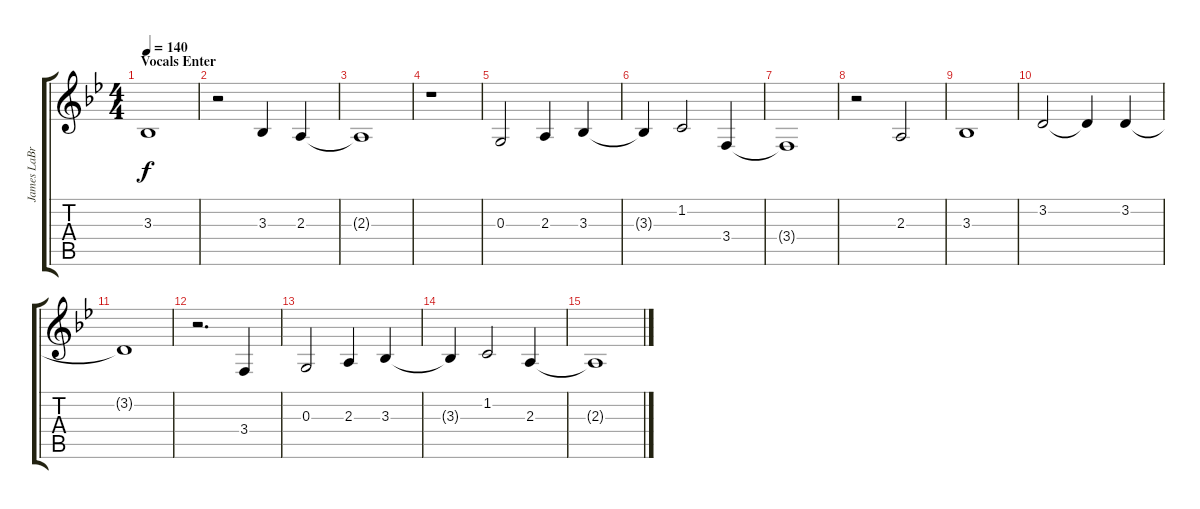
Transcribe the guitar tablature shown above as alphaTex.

\track ("James LaBrie Vocals" "James LaBr") {instrument lead6voice}
\staff {score tabs}
\tuning (E4 B3 G3 D3 A2 E2) {hide}
\ts (4 4)
\section ("" "Vocals Enter")
\tempo 140
\clef g2
\ks bb
3.3.1{dy f} |
r.2 3.3.4 2.3.4 |
2.3{t}.1 |
r.1 |
0.3.2 2.3.4 3.3.4 |
3.3{t}.4 1.2.2 3.4.4 |
3.4{t}.1 |
r.2 2.3.2 |
3.3.1 |
3.2.2 3.2{t}.4 3.2.4 |
3.2{t}.1 |
r.2{d} 3.4.4 |
0.3.2 2.3.4 3.3.4 |
3.3{t}.4 1.2.2 2.3.4 |
2.3{t}.1
